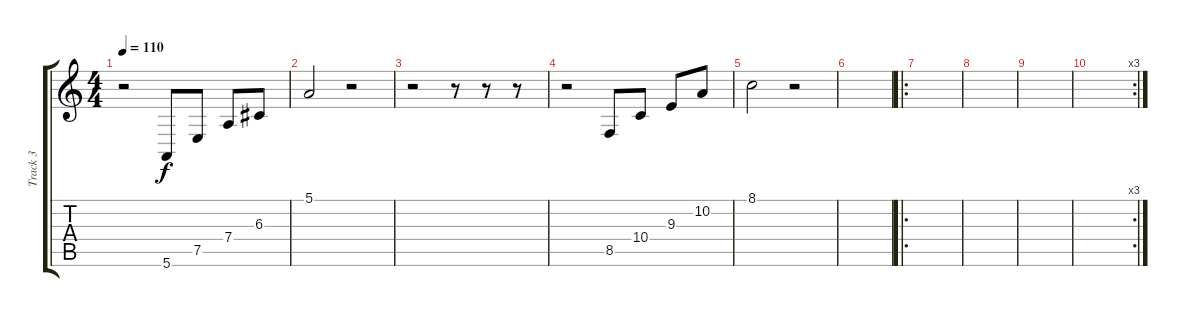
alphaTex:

\track ("Track 3" "Track 3") {instrument fx7echoes}
\staff {score tabs}
\tuning (E4 B3 G3 D3 A2 E2) {hide}
\ts (4 4)
\tempo 110
\clef g2
\ks c
r.2{dy f} 5.6.8 7.5.8 7.4.8 6.3.8 |
5.1.2 r.2 |
r.2 r.8 r.8 r.8 |
r.2 8.5.8 10.4.8 9.3.8 10.2.8 |
8.1.2 r.2 |
|
\ro
|
|
|
\rc 3
